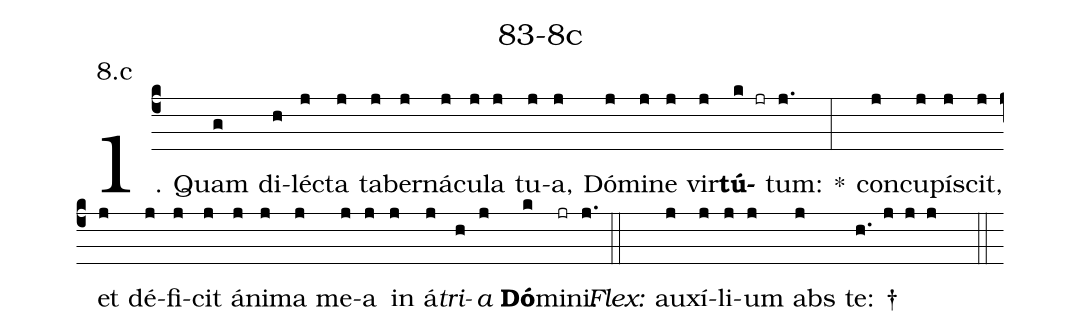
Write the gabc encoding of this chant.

name: 83-8c;
annotation: 8.c;
%%
(c4)1. Quam(g) di(h)léc(j)ta(j) ta(j)ber(j)ná(j)cu(j)la(j) tu(j)a,(j) Dó(j)mi(j)ne(j) vir(j)<b>tú</b>(k jr)tum:(j.) *(:) con(j)cu(j)pí(j)scit,(j) et(j) dé(j)fi(j)cit(j) á(j)ni(j)ma(j) me(j)a(j) in(j) á(j)<i>tri</i>(h)<i>a</i>(j) <b>Dó</b>(k)mi(jr)ni.(j.) (::)
<i>Flex:</i>()  au(j)xí(j)li(j)um(j) abs(j) te: †(h. j j j  ::)
